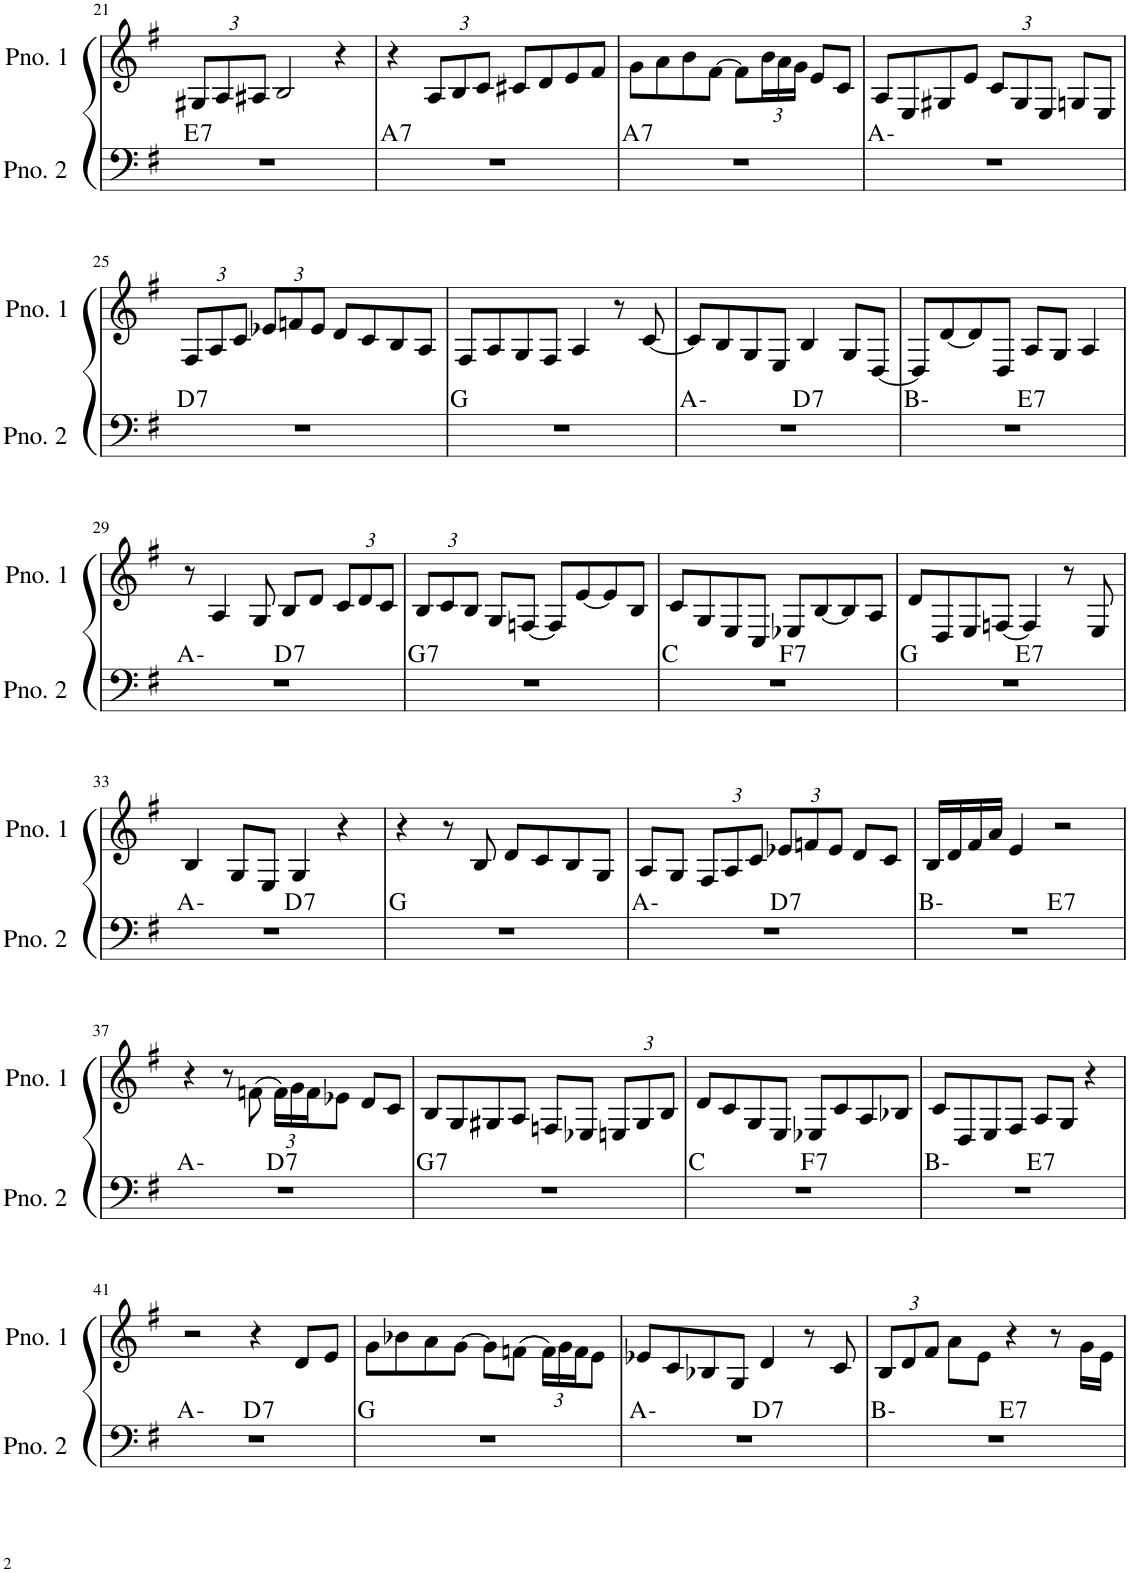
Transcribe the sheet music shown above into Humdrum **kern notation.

**kern	**harte	**kern
*part2	*part2	*part1
*staff2	*	*staff1
*I"ピアノ 2	*	*I"ピアノ 1
!!LO:PB:g=z
*clefF4	*	*clefG2
*k[f#]	*	*k[f#]
*M4/4	*	*M4/4
*	*	*Xbrackettup
=21	=21	=21
!	!LO:H:kt=7	!
1r	E:7	12G#X/L
.	.	12A/
.	.	12A#X/J
.	.	2B/
.	.	4r
=22	=22	=22
!	!LO:H:kt=7	!
1r	A:7	4r
.	.	12A/L
.	.	12B/
.	.	12c/J
.	.	8c#X/L
.	.	8d/
.	.	8e/
.	.	8f#/J
=23	=23	=23
!	!LO:H:kt=7	!
1r	A:7	8g\L
.	.	8a\
.	.	8b\
.	.	[8f#\J
.	.	8f#\L]
.	.	24b\L
.	.	24a\
.	.	24g\JJ
.	.	8e/L
.	.	8c/J
=24	=24	=24
1r	A:min	8A/L
.	.	8E/
.	.	8G#X/
.	.	8e/J
.	.	12c/L
.	.	12G#/
.	.	12E/J
.	.	8Gn/L
.	.	8E/J
!!LO:LB:g=z
=25	=25	=25
!	!LO:H:kt=7	!
1r	D:7	12F#/L
.	.	12A/
.	.	12c/J
.	.	12e-X/L
.	.	12fn/
.	.	12e-/J
.	.	8d/L
.	.	8c/
.	.	8B/
.	.	8A/J
=26	=26	=26
1r	G:maj	8F#/L
.	.	8A/
.	.	8G/
.	.	8F#/J
.	.	4A/
.	.	8r
.	.	[8c/
=27	=27	=27
*^	*	*
1r	2ryy	A:min	8c/L]
.	.	.	8B/
.	.	.	8G/
.	.	.	8E/J
!	!	!LO:H:kt=7	!
.	2ryy	D:7	4B/
.	.	.	8G/L
.	.	.	[8D/J
=28	=28	=28	=28
1r	2ryy	B:min	8D/L]
.	.	.	[8d/
.	.	.	8d/]
.	.	.	8D/J
!	!	!LO:H:kt=7	!
.	2ryy	E:7	8A/L
.	.	.	8G/J
.	.	.	4A/
!!LO:LB:g=z
=29	=29	=29	=29
1r	2ryy	A:min	8r
.	.	.	4A/
.	.	.	8G/
!	!	!LO:H:kt=7	!
.	2ryy	D:7	8B/L
.	.	.	8d/J
.	.	.	12c/L
.	.	.	12d/
.	.	.	12c/J
=30	=30	=30	=30
!	!	!LO:H:kt=7	!
*v	*v	*	*
1r	G:7	12B/L
.	.	12c/
.	.	12B/J
.	.	8G/L
.	.	[8Fn/J
.	.	8F/L]
.	.	[8e/
.	.	8e/]
.	.	8B/J
=31	=31	=31
*^	*	*
1r	2ryy	C:maj	8c/L
.	.	.	8G/
.	.	.	8E/
.	.	.	8C/J
!	!	!LO:H:kt=7	!
.	2ryy	F:7	8E-X/L
.	.	.	[8B/
.	.	.	8B/]
.	.	.	8A/J
=32	=32	=32	=32
1r	2ryy	G:maj	8d/L
.	.	.	8D/
.	.	.	8E/
.	.	.	[8Fn/J
!	!	!LO:H:kt=7	!
.	2ryy	E:7	4F/]
.	.	.	8r
.	.	.	8E/
!!LO:LB:g=z
=33	=33	=33	=33
1r	2ryy	A:min	4B/
.	.	.	8G/L
.	.	.	8E/J
!	!	!LO:H:kt=7	!
.	2ryy	D:7	4G/
.	.	.	4r
*v	*v	*	*
=34	=34	=34
1r	G:maj	4r
.	.	8r
.	.	8B/
.	.	8d/L
.	.	8c/
.	.	8B/
.	.	8G/J
=35	=35	=35
*^	*	*
1r	2ryy	A:min	8A/L
.	.	.	8G/J
.	.	.	12F#/L
.	.	.	12A/
.	.	.	12c/J
!	!	!LO:H:kt=7	!
.	2ryy	D:7	12e-X/L
.	.	.	12fn/
.	.	.	12e-/J
.	.	.	8d/L
.	.	.	8c/J
=36	=36	=36	=36
1r	2ryy	B:min	16B/LL
.	.	.	16d/
.	.	.	16f#/
.	.	.	16a/JJ
.	.	.	4e/
!	!	!LO:H:kt=7	!
.	2ryy	E:7	2r
!!LO:LB:g=z
=37	=37	=37	=37
1r	2ryy	A:min	4r
.	.	.	8r
.	.	.	(8fn\
!	!	!LO:H:kt=7	!
.	2ryy	D:7	24f\LL)
.	.	.	24g\
.	.	.	24f\J
.	.	.	8e-X\J
.	.	.	8d/L
.	.	.	8c/J
=38	=38	=38	=38
!	!	!LO:H:kt=7	!
*v	*v	*	*
1r	G:7	8B/L
.	.	8G/
.	.	8G#X/
.	.	8A/J
.	.	8Fn/L
.	.	8E-X/J
.	.	12En/L
.	.	12G#/
.	.	12B/J
=39	=39	=39
*^	*	*
1r	2ryy	C:maj	8d/L
.	.	.	8c/
.	.	.	8G/
.	.	.	8E/J
!	!	!LO:H:kt=7	!
.	2ryy	F:7	8E-X/L
.	.	.	8c/
.	.	.	8A/
.	.	.	8B-X/J
=40	=40	=40	=40
1r	2ryy	B:min	8c/L
.	.	.	8D/
.	.	.	8E/
.	.	.	8F#/J
!	!	!LO:H:kt=7	!
.	2ryy	E:7	8A/L
.	.	.	8G/J
.	.	.	4r
!!LO:LB:g=z
=41	=41	=41	=41
1r	2ryy	A:min	2r
!	!	!LO:H:kt=7	!
.	2ryy	D:7	4r
.	.	.	8d/L
.	.	.	8e/J
*v	*v	*	*
=42	=42	=42
1r	G:maj	8g\L
.	.	8b-X\
.	.	8a\
.	.	[8g\J
.	.	8g\L]
.	.	(8fn\J
.	.	24f\LL)
.	.	24g\
.	.	24f\J
.	.	8e\J
=43	=43	=43
*^	*	*
1r	2ryy	A:min	8e-X/L
.	.	.	8c/
.	.	.	8B-X/
.	.	.	8G/J
!	!	!LO:H:kt=7	!
.	2ryy	D:7	4d/
.	.	.	8r
.	.	.	8c/
=44	=44	=44	=44
1r	2ryy	B:min	12B/L
.	.	.	12d/
.	.	.	12f#/J
.	.	.	8a\L
.	.	.	8e\J
!	!	!LO:H:kt=7	!
.	2ryy	E:7	4r
.	.	.	8r
.	.	.	16g\LL
.	.	.	16e\JJ
*v	*v	*	*
=	=	=
*-	*-	*-
